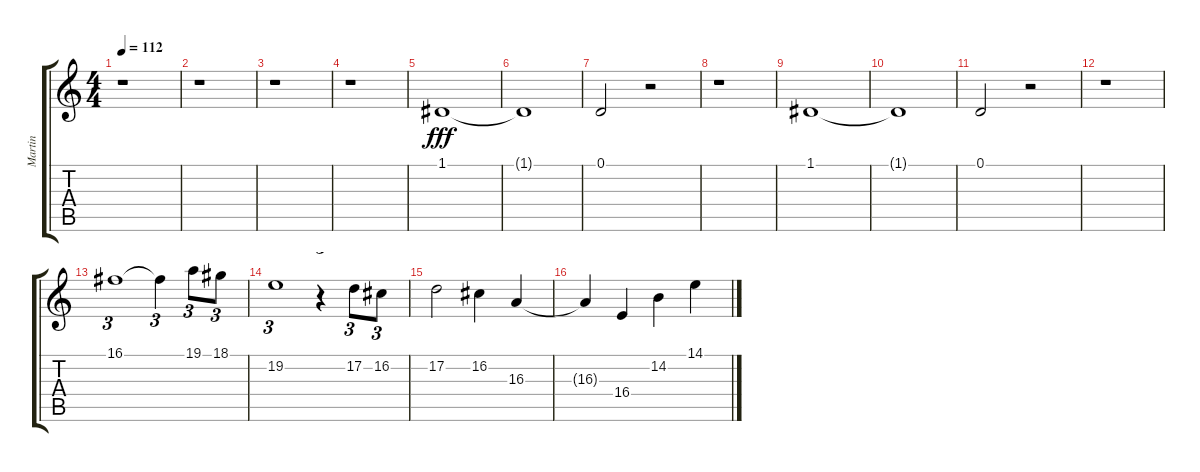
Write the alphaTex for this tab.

\track ("Martin" "Martin") {instrument stringensemble1}
\staff {score tabs}
\tuning (D4 A3 F3 C3 G2 C2) {hide}
\ts (4 4)
\tempo 112
\clef g2
\ks c
r.1{dy fff} |
r.1 |
r.1 |
r.1 |
1.1.1{instrument choiraahs} |
1.1{t}.1 |
0.1.2 r.2 |
r.1 |
1.1.1 |
1.1{t}.1 |
0.1.2 r.2 |
r.1 |
16.1.1{tu (3 2) instrument brightacousticpiano} 16.1{t}.4{tu (3 2)} 19.1.8{tu (3 2)} 18.1.8{tu (3 2)} |
19.2.1{tu (3 2)} r.4{tu (3 2)} 17.2.8{tu (3 2)} 16.2.8{tu (3 2)} |
17.2.2 16.2.4 16.3.4 |
16.3{t}.4 16.4.4 14.2.4 14.1.4
